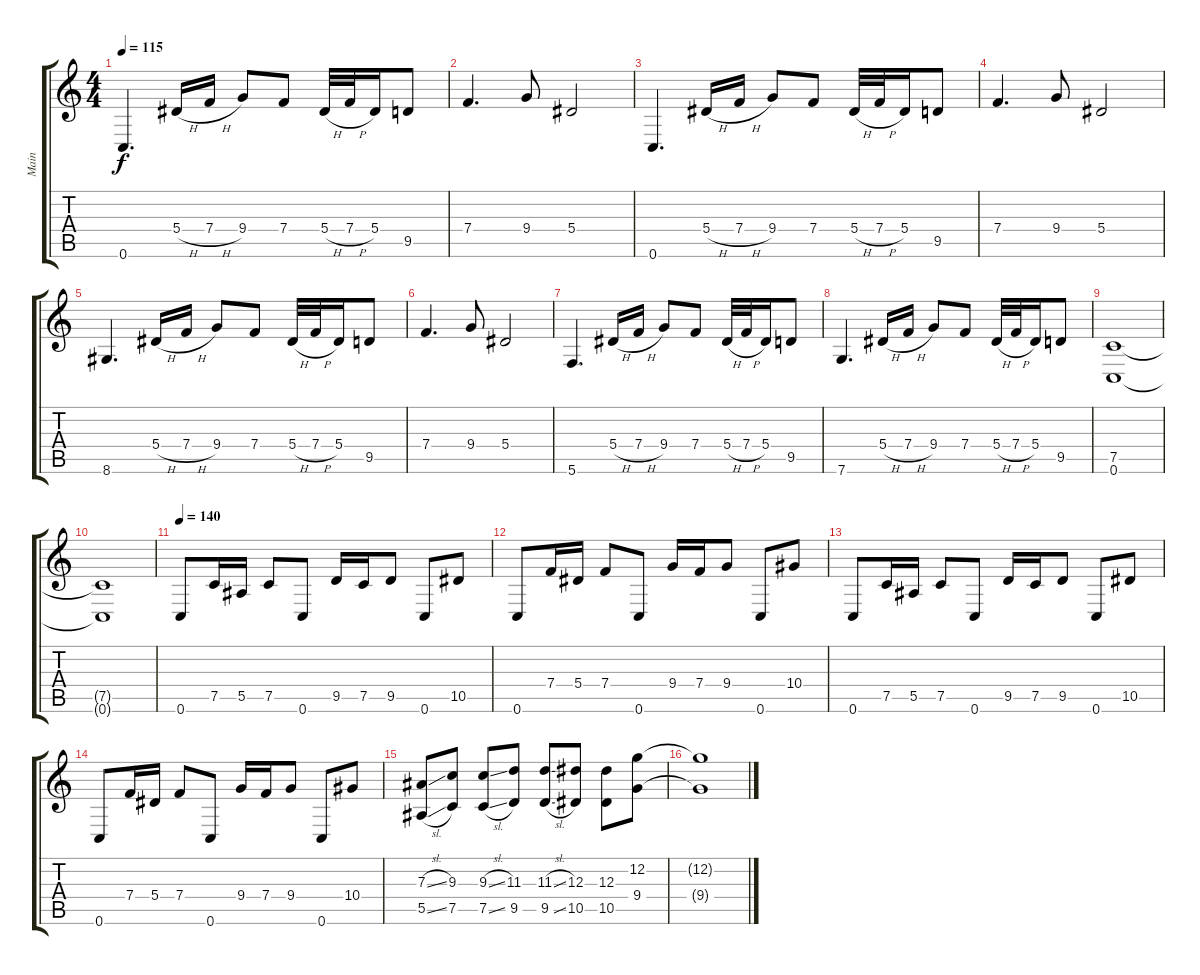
\track ("Main" "Main") {instrument distortionguitar}
\staff {score tabs}
\tuning (C4 G3 Eb3 Bb2 F2 C2) {hide}
\ts (4 4)
\tempo 115
\clef g2
\ks c
0.6.4{d dy f} 5.4{h}.16 7.4{h}.16 9.4.8 7.4.8 5.4{h}.32 7.4{h}.32 5.4.16 9.5.8 |
7.4.4{d} 9.4.8 5.4.2 |
0.6.4{d} 5.4{h}.16 7.4{h}.16 9.4.8 7.4.8 5.4{h}.32 7.4{h}.32 5.4.16 9.5.8 |
7.4.4{d} 9.4.8 5.4.2 |
8.6.4{d} 5.4{h}.16 7.4{h}.16 9.4.8 7.4.8 5.4{h}.32 7.4{h}.32 5.4.16 9.5.8 |
7.4.4{d} 9.4.8 5.4.2 |
5.6.4{d} 5.4{h}.16 7.4{h}.16 9.4.8 7.4.8 5.4{h}.32 7.4{h}.32 5.4.16 9.5.8 |
7.6.4{d} 5.4{h}.16 7.4{h}.16 9.4.8 7.4.8 5.4{h}.32 7.4{h}.32 5.4.16 9.5.8 |
(7.5 0.6).1 |
(7.5{t} 0.6{t}).1 |
\tempo 140
0.6.8{volume 16} 7.5.16 5.5.16 7.5.8 0.6.8 9.5.16 7.5.16 9.5.8 0.6.8 10.5.8 |
0.6.8 7.4.16 5.4.16 7.4.8 0.6.8 9.4.16 7.4.16 9.4.8 0.6.8 10.4.8 |
0.6.8 7.5.16 5.5.16 7.5.8 0.6.8 9.5.16 7.5.16 9.5.8 0.6.8 10.5.8 |
0.6.8 7.4.16 5.4.16 7.4.8 0.6.8 9.4.16 7.4.16 9.4.8 0.6.8 10.4.8 |
(7.3{sl} 5.5{sl}).8 (9.3 7.5).8 (9.3{sl} 7.5{sl}).8 (11.3 9.5).8 (11.3{sl} 9.5{sl}).8 (12.3 10.5).8 (12.3 10.5).8 (12.2 9.4).8 |
(12.2{t} 9.4{t}).1
